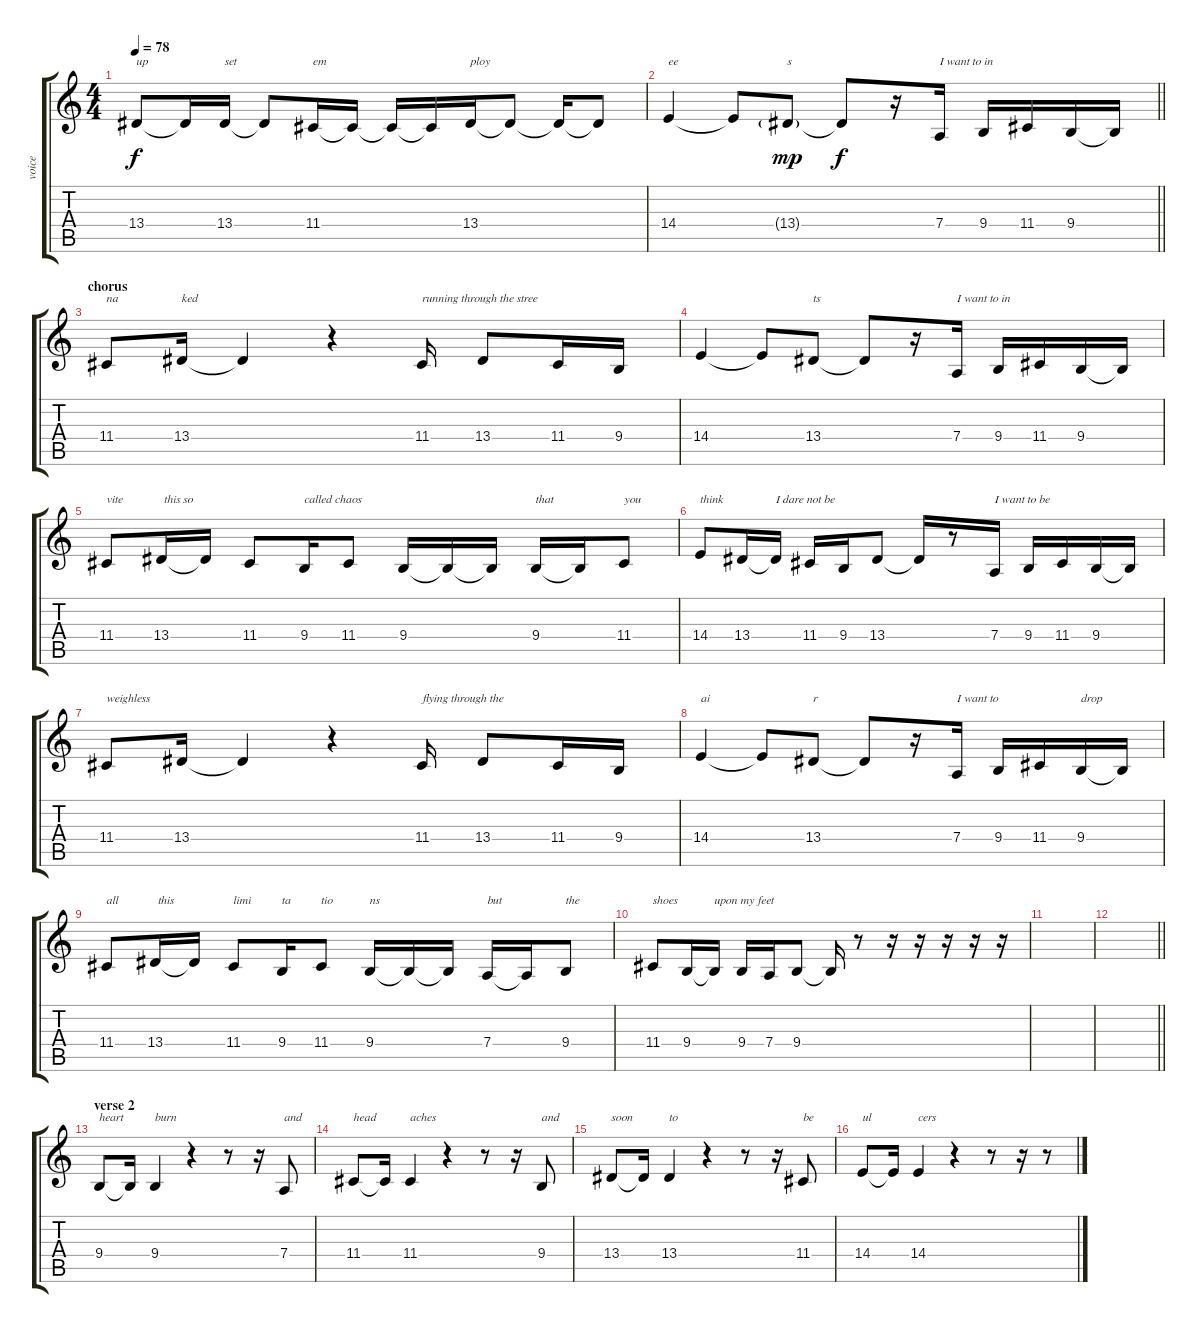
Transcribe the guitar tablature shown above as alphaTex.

\track ("voice" "voice") {instrument electricgrandpiano}
\staff {score tabs}
\tuning (E4 B3 G3 D3 A2 E2) {hide}
\ts (4 4)
\tempo 78
\clef g2
\ks c
13.4.8{txt "up" dy f} 13.4{t}.16 13.4.16{txt "set"} 13.4{t}.8 11.4.16{txt "em"} 11.4{t}.16 11.4{t}.16 11.4{t}.16 13.4.16{txt "ploy"} 13.4{t}.8 13.4{t}.16 13.4{t}.8 |
\barLineRight lightlight
14.4.4{txt "ee"} 14.4{t}.8 13.4{g}.8{txt "s" dy mp} 13.4{t}.8{dy f} r.16 7.4.16{txt "I want to in" volume 16} 9.4.16 11.4.16 9.4.16 9.4{t}.16 |
\section ("" "chorus")
11.4.8{txt "na"} 13.4.16{txt "ked"} 13.4{t}.4 r.4 11.4.16{txt "running through the stree"} 13.4.8 11.4.16 9.4.16 |
14.4.4 14.4{t}.8 13.4.8{txt "ts"} 13.4{t}.8 r.16 7.4.16{txt "I want to in"} 9.4.16 11.4.16 9.4.16 9.4{t}.16 |
11.4.8{txt "vite"} 13.4.16{txt " this so"} 13.4{t}.16 11.4.8 9.4.16{txt "called chaos"} 11.4.8 9.4.16 9.4{t}.16 9.4{t}.16 9.4.16{txt "that"} 9.4{t}.16 11.4.8{txt "you"} |
14.4.8{txt "think"} 13.4.16 13.4{t}.16{txt "I dare not be"} 11.4.16 9.4.16 13.4.8 13.4{t}.16 r.8 7.4.16{txt "I want to be"} 9.4.16 11.4.16 9.4.16 9.4{t}.16 |
11.4.8{txt "weighless"} 13.4.16 13.4{t}.4 r.4 11.4.16{txt "flying through the "} 13.4.8 11.4.16 9.4.16 |
14.4.4{txt "ai"} 14.4{t}.8 13.4.8{txt "r"} 13.4{t}.8 r.16 7.4.16{txt "I want to "} 9.4.16 11.4.16 9.4.16{txt "drop"} 9.4{t}.16 |
11.4.8{txt "all"} 13.4.16{txt " this "} 13.4{t}.16 11.4.8{txt "limi"} 9.4.16{txt "ta"} 11.4.8{txt "tio"} 9.4.16{txt "ns"} 9.4{t}.16 9.4{t}.16 7.4.16{txt "but"} 7.4{t}.16 9.4.8{txt "the"} |
11.4.8{txt "shoes"} 9.4.16 9.4{t}.16{txt "upon my feet"} 9.4.16 7.4.16 9.4.8 9.4{t}.16 r.8 r.16 r.16 r.16 r.16 r.16 |
|
\barLineRight lightlight
|
\section ("" "verse 2")
9.4.8{txt "heart" volume 12} 9.4{t}.16 9.4.4{txt "burn"} r.4 r.8 r.16 7.4.8{txt "and"} |
11.4.8{txt "head"} 11.4{t}.16 11.4.4{txt "aches"} r.4 r.8 r.16 9.4.8{txt "and"} |
13.4.8{txt "soon"} 13.4{t}.16 13.4.4{txt "to"} r.4 r.8 r.16 11.4.8{txt "be"} |
14.4.8{txt "ul"} 14.4{t}.16 14.4.4{txt "cers"} r.4 r.8 r.16 r.8
